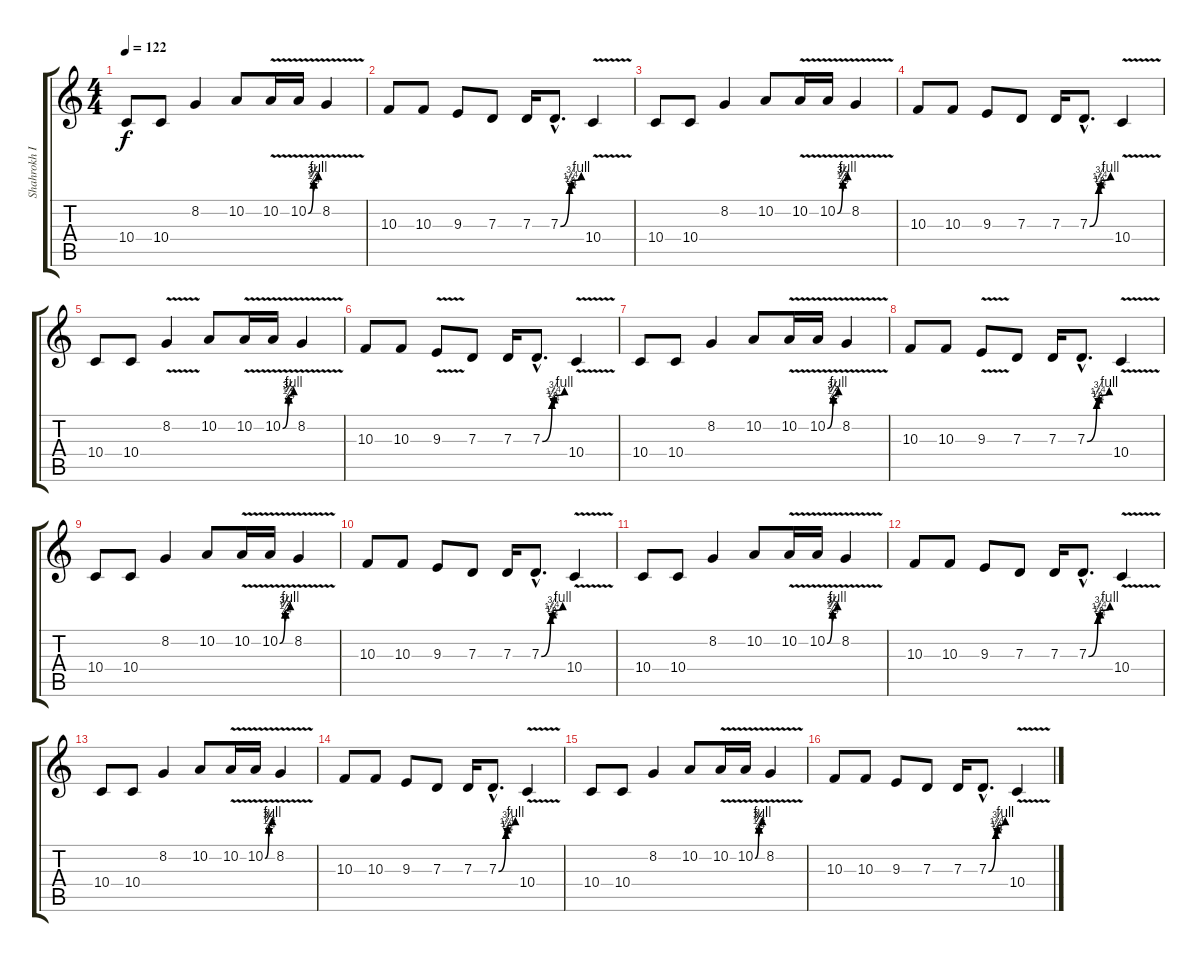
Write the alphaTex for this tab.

\track ("Shahrokh Izadkhah" "Shahrokh I") {instrument sitar}
\staff {score tabs}
\tuning (E4 B3 G3 D3 A2 E2) {hide}
\ts (4 4)
\tempo 122
\clef g2
\ks c
10.4.8{dy f instrument sitar} 10.4.8 8.2.4 10.2.8 10.2{v}.16 10.2{be (custom 0 0 30 3 32 1 34 3 60 4) v}.16 8.2{v}.4 |
10.3.8 10.3.8 9.3.8 7.3.8 7.3.16 7.3{be (custom 0 0 26 2 30 1 33 3 60 4) hac}.8{d} 10.4{v}.4 |
10.4.8 10.4.8 8.2.4 10.2.8 10.2{v}.16 10.2{be (custom 0 0 30 3 32 1 34 3 60 4) v}.16 8.2{v}.4 |
10.3.8 10.3.8 9.3.8 7.3.8 7.3.16 7.3{be (custom 0 0 26 2 30 1 33 3 60 4) hac}.8{d} 10.4{v}.4 |
10.4.8 10.4.8 8.2{v}.4 10.2.8 10.2{v}.16 10.2{be (custom 0 0 30 3 32 1 34 3 60 4) v}.16 8.2{v}.4 |
10.3.8 10.3.8 9.3{v}.8 7.3.8 7.3.16 7.3{be (custom 0 0 26 2 30 1 33 3 60 4) hac}.8{d} 10.4{v}.4 |
10.4.8 10.4.8 8.2.4 10.2.8 10.2{v}.16 10.2{be (custom 0 0 30 3 32 1 34 3 60 4) v}.16 8.2{v}.4 |
10.3.8 10.3.8 9.3{v}.8 7.3.8 7.3.16 7.3{be (custom 0 0 26 2 30 1 33 3 60 4) hac}.8{d} 10.4{v}.4 |
10.4.8 10.4.8 8.2.4 10.2.8 10.2{v}.16 10.2{be (custom 0 0 30 3 32 1 34 3 60 4) v}.16 8.2{v}.4 |
10.3.8 10.3.8 9.3.8 7.3.8 7.3.16 7.3{be (custom 0 0 26 2 30 1 33 3 60 4) hac}.8{d} 10.4{v}.4 |
10.4.8 10.4.8 8.2.4 10.2.8 10.2{v}.16 10.2{be (custom 0 0 30 3 32 1 34 3 60 4) v}.16 8.2{v}.4 |
10.3.8 10.3.8 9.3.8 7.3.8 7.3.16 7.3{be (custom 0 0 26 2 30 1 33 3 60 4) hac}.8{d} 10.4{v}.4 |
10.4.8 10.4.8 8.2.4 10.2.8 10.2{v}.16 10.2{be (custom 0 0 30 3 32 1 34 3 60 4) v}.16 8.2{v}.4 |
10.3.8 10.3.8 9.3.8 7.3.8 7.3.16 7.3{be (custom 0 0 26 2 30 1 33 3 60 4) hac}.8{d} 10.4{v}.4 |
10.4.8 10.4.8 8.2.4 10.2.8 10.2{v}.16 10.2{be (custom 0 0 30 3 32 1 34 3 60 4) v}.16 8.2{v}.4 |
10.3.8 10.3.8 9.3.8 7.3.8 7.3.16 7.3{be (custom 0 0 26 2 30 1 33 3 60 4) hac}.8{d} 10.4{v}.4
